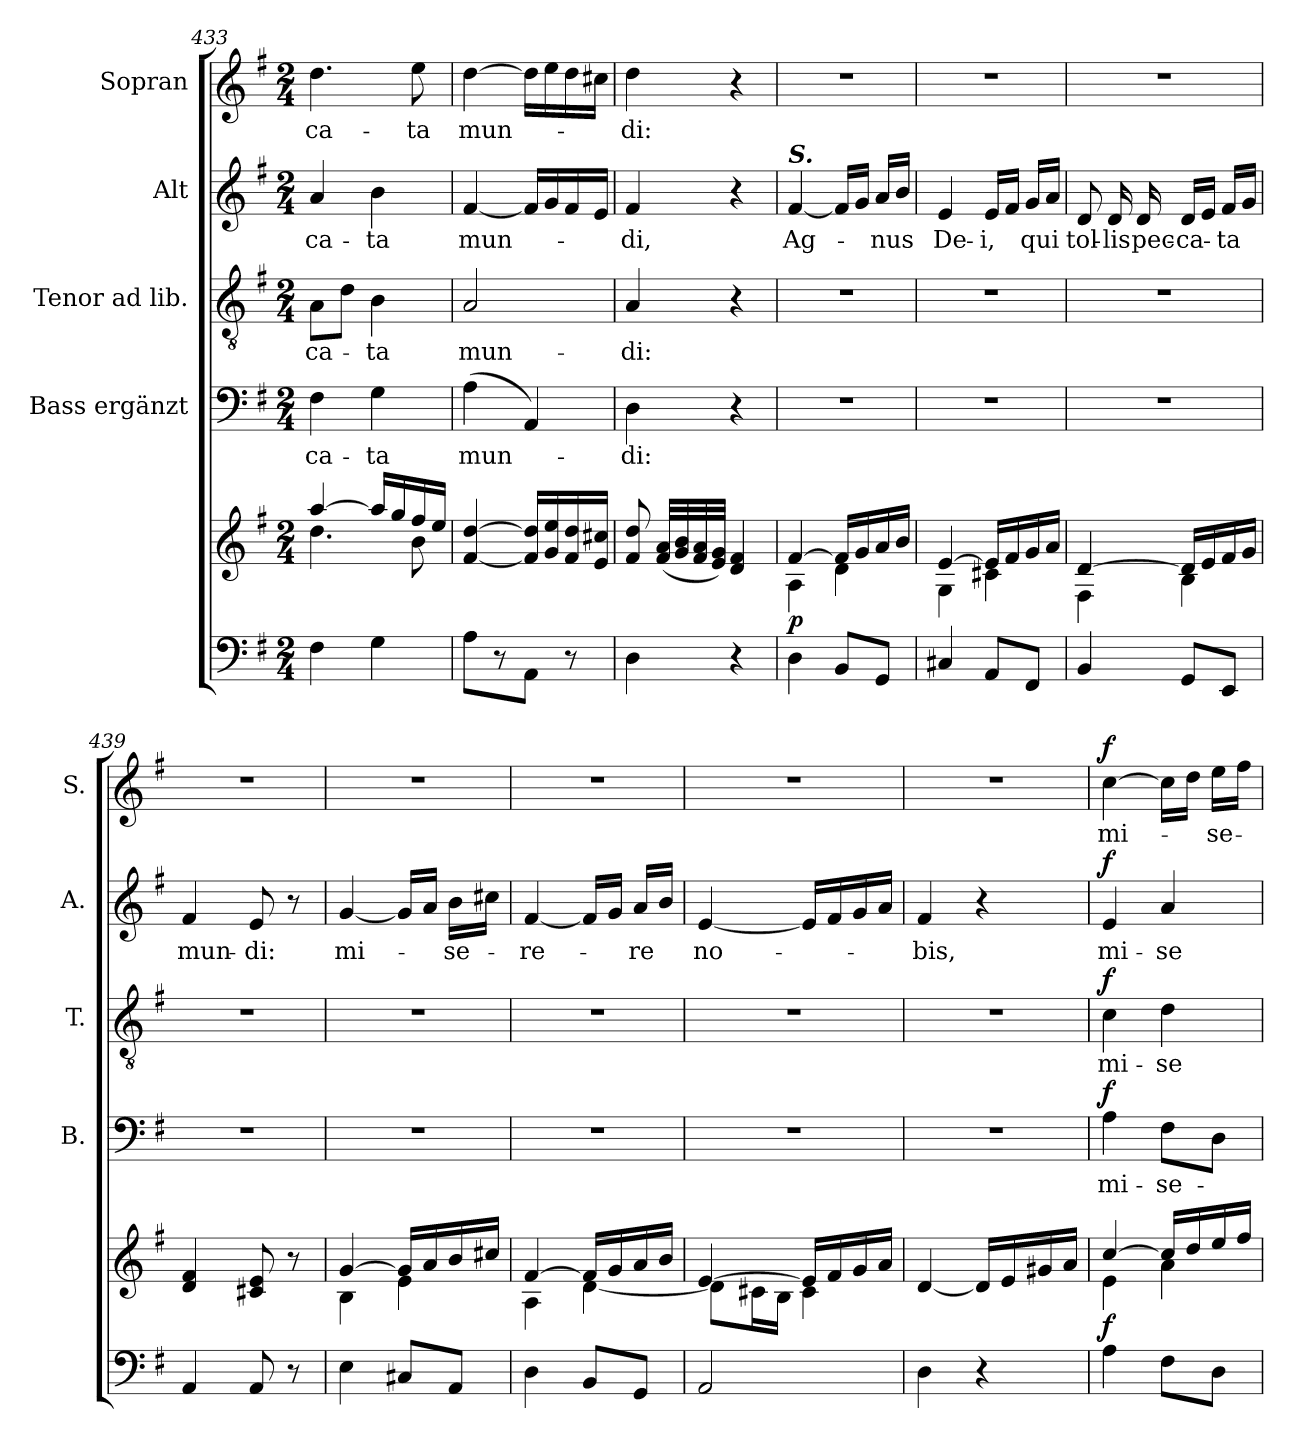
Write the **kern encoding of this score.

**kern	**kern	**dynam	**kern	**text	**dynam	**kern	**text	**dynam	**kern	**text	**dynam	**kern	**text	**dynam
*part5	*part5	*part5	*part4	*part4	*part4	*part3	*part3	*part3	*part2	*part2	*part2	*part1	*part1	*part1
*staff6	*staff5	*staff5/6	*staff4	*staff4	*staff4	*staff3	*staff3	*staff3	*staff2	*staff2	*staff2	*staff1	*staff1	*staff1
*	*	*	*I"Bass ergänzt	*	*	*I"Tenor ad lib.	*	*	*I"Alt	*	*	*I"Sopran	*	*
*	*	*	*I'B.	*	*	*I'T.	*	*	*I'A.	*	*	*I'S.	*	*
*clefF4	*clefG2	*	*clefF4	*	*	*clefGv2	*	*	*clefG2	*	*	*clefG2	*	*
*k[f#]	*k[f#]	*	*k[f#]	*	*	*k[f#]	*	*	*k[f#]	*	*	*k[f#]	*	*
*G:	*G:	*	*G:	*	*	*G:	*	*	*G:	*	*	*G:	*	*
*M2/4	*M2/4	*	*M2/4	*	*	*M2/4	*	*	*M2/4	*	*	*M2/4	*	*
=433	=433	=433	=433	=433	=433	=433	=433	=433	=433	=433	=433	=433	=433	=433
*	*^	*	*	*	*	*	*	*	*	*	*	*	*	*
!	!	!	!	!	!LO:LY:b	!	!	!LO:LY:b	!	!	!LO:LY:b	!	!	!LO:LY:b	!
4F#\	[>4aa/	4.dd\	.	4F#\	-ca-	.	8A\L	-ca-	.	4a/	-ca-	.	4.dd\	-ca-	.
.	.	.	.	.	.	.	8d\J	.	.	.	.	.	.	.	.
!	!	!	!	!	!LO:LY:b	!	!	!LO:LY:b	!	!	!LO:LY:b	!	!	!	!
4G\	16aa/LL]	.	.	4G\	-ta	.	4B\	-ta	.	4b\	-ta	.	.	.	.
.	16gg/	.	.	.	.	.	.	.	.	.	.	.	.	.	.
!	!	!	!	!	!	!	!	!	!	!	!	!	!	!LO:LY:b	!
.	16ff#/	8b\	.	.	.	.	.	.	.	.	.	.	8ee\	-ta	.
.	16ee/JJ	.	.	.	.	.	.	.	.	.	.	.	.	.	.
*	*v	*v	*	*	*	*	*	*	*	*	*	*	*	*	*
=434	=434	=434	=434	=434	=434	=434	=434	=434	=434	=434	=434	=434	=434	=434
!	!	!	!	!LO:LY:b	!	!	!LO:LY:b	!	!	!LO:LY:b	!	!	!LO:LY:b	!
8A\L	[4f#/ [4dd/	.	(>4A\	mun-	.	2A/	mun-	.	[4f#/	mun-	.	[4dd\	mun-	.
8r	.	.	.	.	.	.	.	.	.	.	.	.	.	.
8AA\J	16f#/] 16dd/]LL	.	4AA/)	.	.	.	.	.	16f#/LL]	.	.	16dd\LL]	.	.
.	16g/ 16ee/	.	.	.	.	.	.	.	16g/	.	.	16ee\	.	.
8r	16f#/ 16dd/	.	.	.	.	.	.	.	16f#/	.	.	16dd\	.	.
.	16e/ 16cc#X/JJ	.	.	.	.	.	.	.	16e/JJ	.	.	16cc#X\JJ	.	.
=435	=435	=435	=435	=435	=435	=435	=435	=435	=435	=435	=435	=435	=435	=435
!	!	!	!	!LO:LY:b	!	!	!LO:LY:b	!	!	!LO:LY:b	!	!	!LO:LY:b	!
4D\	8f#/ 8dd/	.	4D\	-di:	.	4A/	-di:	.	4f#/	-di,	.	4dd\	-di:	.
.	(<32f#/ 32a/LLL	.	.	.	.	.	.	.	.	.	.	.	.	.
.	32g/ 32b/	.	.	.	.	.	.	.	.	.	.	.	.	.
.	32f#/ 32a/	.	.	.	.	.	.	.	.	.	.	.	.	.
.	32e/ 32g/JJJ)	.	.	.	.	.	.	.	.	.	.	.	.	.
4r	4d/ 4f#/	.	4r	.	.	4r	.	.	4r	.	.	4r	.	.
=436	=436	=436	=436	=436	=436	=436	=436	=436	=436	=436	=436	=436	=436	=436
*	*^	*	*	*	*	*	*	*	*	*	*	*	*	*
!	!	!	!	!	!	!	!	!	!	!LO:TX:a:Bi:t=S.	!	!	!	!	!
!	!	!	!LO:DY:b	!	!	!	!	!	!	!	!LO:LY:b	!	!	!	!
4D\	[>4f#/	4A\	p	2r	.	.	2r	.	.	[4f#/	Ag-	.	2r	.	.
8BB/L	16f#/LL]	4d\	.	.	.	.	.	.	.	16f#/LL]	.	.	.	.	.
.	16g/	.	.	.	.	.	.	.	.	16g/JJ	.	.	.	.	.
!	!	!	!	!	!	!	!	!	!	!	!LO:LY:b	!	!	!	!
8GG/J	16a/	.	.	.	.	.	.	.	.	16a/LL	-nus	.	.	.	.
.	16b/JJ	.	.	.	.	.	.	.	.	16b/JJ	.	.	.	.	.
=437	=437	=437	=437	=437	=437	=437	=437	=437	=437	=437	=437	=437	=437	=437	=437
!	!	!	!	!	!	!	!	!	!	!	!LO:LY:b	!	!	!	!
4C#X/	[>4e/	4G\	.	2r	.	.	2r	.	.	4e/	De-	.	2r	.	.
!	!	!	!	!	!	!	!	!	!	!	!LO:LY:b	!	!	!	!
8AA/L	16e/LL]	4c#X\	.	.	.	.	.	.	.	16e/LL	-i,	.	.	.	.
.	16f#/	.	.	.	.	.	.	.	.	16f#/JJ	.	.	.	.	.
!	!	!	!	!	!	!	!	!	!	!	!LO:LY:b	!	!	!	!
8FF#/J	16g/	.	.	.	.	.	.	.	.	16g/LL	qui	.	.	.	.
.	16a/JJ	.	.	.	.	.	.	.	.	16a/JJ	.	.	.	.	.
!!LO:LB:g=z
=438	=438	=438	=438	=438	=438	=438	=438	=438	=438	=438	=438	=438	=438	=438	=438
!	!	!	!	!	!	!	!	!	!	!	!LO:LY:b	!	!	!	!
4BB/	[>4d/	4F#\	.	2r	.	.	2r	.	.	8d/	tol-	.	2r	.	.
!	!	!	!	!	!	!	!	!	!	!	!LO:LY:b	!	!	!	!
.	.	.	.	.	.	.	.	.	.	16d/	-lis	.	.	.	.
!	!	!	!	!	!	!	!	!	!	!	!LO:LY:b	!	!	!	!
.	.	.	.	.	.	.	.	.	.	16d/	pec-	.	.	.	.
!	!	!	!	!	!	!	!	!	!	!	!LO:LY:b	!	!	!	!
8GG/L	16d/LL]	4B\	.	.	.	.	.	.	.	16d/LL	-ca-	.	.	.	.
.	16e/	.	.	.	.	.	.	.	.	16e/JJ	.	.	.	.	.
!	!	!	!	!	!	!	!	!	!	!	!LO:LY:b	!	!	!	!
8EE/J	16f#/	.	.	.	.	.	.	.	.	16f#/LL	-ta	.	.	.	.
.	16g/JJ	.	.	.	.	.	.	.	.	16g/JJ	.	.	.	.	.
*	*v	*v	*	*	*	*	*	*	*	*	*	*	*	*	*
=439	=439	=439	=439	=439	=439	=439	=439	=439	=439	=439	=439	=439	=439	=439
!	!	!	!	!	!	!	!	!	!	!LO:LY:b	!	!	!	!
4AA/	4d/ 4f#/	.	2r	.	.	2r	.	.	4f#/	mun-	.	2r	.	.
!	!	!	!	!	!	!	!	!	!	!LO:LY:b	!	!	!	!
8AA/	8c#X/ 8e/	.	.	.	.	.	.	.	8e/	-di:	.	.	.	.
8r	8r	.	.	.	.	.	.	.	8r	.	.	.	.	.
=440	=440	=440	=440	=440	=440	=440	=440	=440	=440	=440	=440	=440	=440	=440
*	*^	*	*	*	*	*	*	*	*	*	*	*	*	*
!	!	!	!	!	!	!	!	!	!	!	!LO:LY:b	!	!	!	!
4E\	[>4g/	4B\	.	2r	.	.	2r	.	.	[4g/	mi-	.	2r	.	.
8C#X/L	16g/LL]	4e\	.	.	.	.	.	.	.	16g/LL]	.	.	.	.	.
.	16a/	.	.	.	.	.	.	.	.	16a/JJ	.	.	.	.	.
!	!	!	!	!	!	!	!	!	!	!	!LO:LY:b	!	!	!	!
8AA/J	16b/	.	.	.	.	.	.	.	.	16b\LL	-se-	.	.	.	.
.	16cc#X/JJ	.	.	.	.	.	.	.	.	16cc#X\JJ	.	.	.	.	.
=441	=441	=441	=441	=441	=441	=441	=441	=441	=441	=441	=441	=441	=441	=441	=441
!	!	!	!	!	!	!	!	!	!	!	!LO:LY:b	!	!	!	!
4D\	[>4f#/	4A\	.	2r	.	.	2r	.	.	[4f#/	-re-	.	2r	.	.
8BB/L	16f#/LL]	[<4d\	.	.	.	.	.	.	.	16f#/LL]	.	.	.	.	.
.	16g/	.	.	.	.	.	.	.	.	16g/JJ	.	.	.	.	.
!	!	!	!	!	!	!	!	!	!	!	!LO:LY:b	!	!	!	!
8GG/J	16a/	.	.	.	.	.	.	.	.	16a/LL	-re	.	.	.	.
.	16b/JJ	.	.	.	.	.	.	.	.	16b/JJ	.	.	.	.	.
=442	=442	=442	=442	=442	=442	=442	=442	=442	=442	=442	=442	=442	=442	=442	=442
!	!	!	!	!	!	!	!	!	!	!	!LO:LY:b	!	!	!	!
2AA/	[>4e/	8d\L]	.	2r	.	.	2r	.	.	[4e/	no-	.	2r	.	.
.	.	16c#X\L	.	.	.	.	.	.	.	.	.	.	.	.	.
.	.	16B\JJ	.	.	.	.	.	.	.	.	.	.	.	.	.
.	16e/LL]	4c#\	.	.	.	.	.	.	.	16e/LL]	.	.	.	.	.
.	16f#/	.	.	.	.	.	.	.	.	16f#/	.	.	.	.	.
.	16g/	.	.	.	.	.	.	.	.	16g/	.	.	.	.	.
.	16a/JJ	.	.	.	.	.	.	.	.	16a/JJ	.	.	.	.	.
*	*v	*v	*	*	*	*	*	*	*	*	*	*	*	*	*
=443	=443	=443	=443	=443	=443	=443	=443	=443	=443	=443	=443	=443	=443	=443
!	!	!	!	!	!	!	!	!	!	!LO:LY:b	!	!	!	!
4D\	[4d/	.	2r	.	.	2r	.	.	4f#/	-bis,	.	2r	.	.
4r	16d/LL]	.	.	.	.	.	.	.	4r	.	.	.	.	.
.	16e/	.	.	.	.	.	.	.	.	.	.	.	.	.
.	16g#X/	.	.	.	.	.	.	.	.	.	.	.	.	.
.	16a/JJ	.	.	.	.	.	.	.	.	.	.	.	.	.
!!LO:PB:g=z
=444	=444	=444	=444	=444	=444	=444	=444	=444	=444	=444	=444	=444	=444	=444
*	*^	*	*	*	*	*	*	*	*	*	*	*	*	*
!	!	!	!LO:DY:b	!	!LO:LY:b	!LO:DY:a	!	!LO:LY:b	!LO:DY:a	!	!LO:LY:b	!LO:DY:a	!	!LO:LY:b	!LO:DY:a
4A\	[>4cc/	4e\	f	4A\	mi-	f	4c\	mi-	f	4e/	mi-	f	[4cc\	mi-	f
!	!	!	!	!	!LO:LY:b	!	!	!LO:LY:b	!	!	!LO:LY:b	!	!	!	!
8F#\L	16cc/LL]	4a\	.	8F#\L	-se-	.	4d\	-se-	.	4a/	-se-	.	16cc\LL]	.	.
.	16dd/	.	.	.	.	.	.	.	.	.	.	.	16dd\JJ	.	.
!	!	!	!	!	!	!	!	!	!	!	!	!	!	!LO:LY:b	!
8D\J	16ee/	.	.	8D\J	.	.	.	.	.	.	.	.	16ee\LL	-se-	.
.	16ff#/JJ	.	.	.	.	.	.	.	.	.	.	.	16ff#\JJ	.	.
*	*v	*v	*	*	*	*	*	*	*	*	*	*	*	*	*
=	=	=	=	=	=	=	=	=	=	=	=	=	=	=
*-	*-	*-	*-	*-	*-	*-	*-	*-	*-	*-	*-	*-	*-	*-
